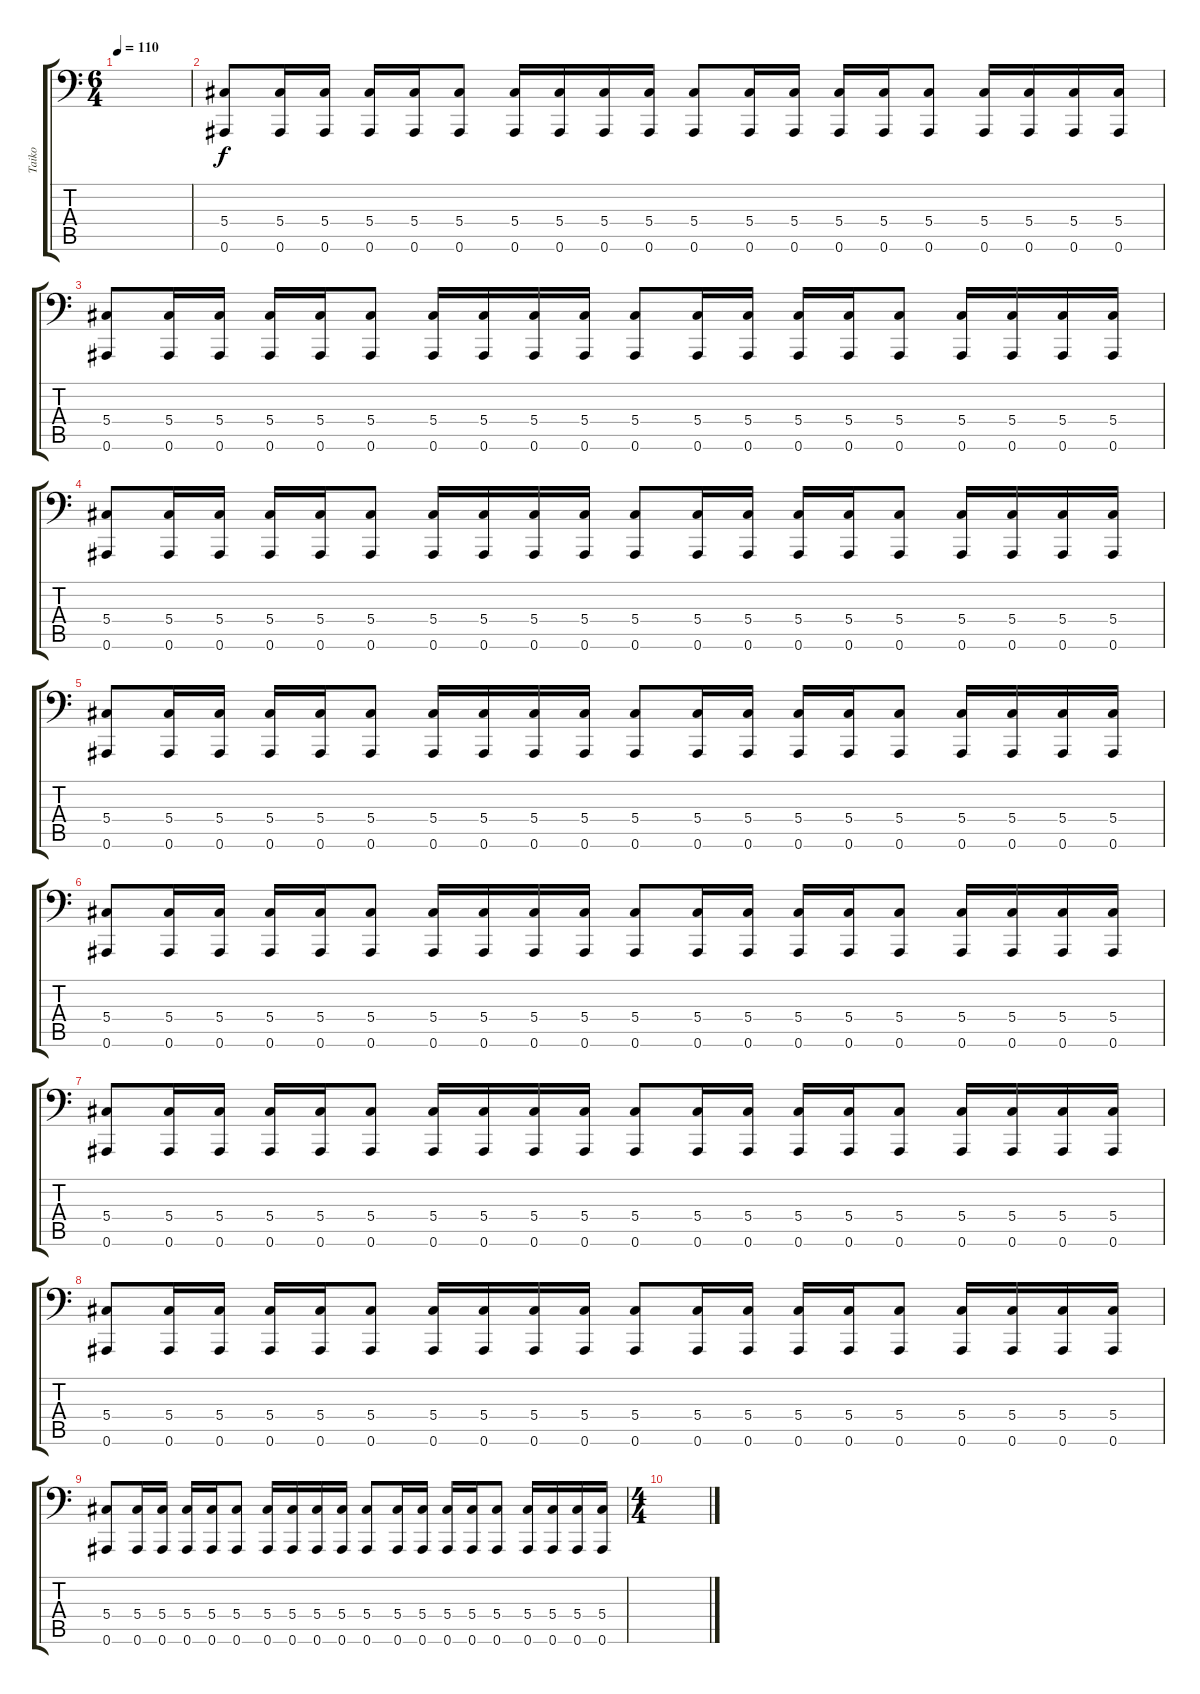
\track ("Taiko" "Taiko") {instrument taikodrum}
\staff {score tabs}
\tuning (Bb3 F3 Db3 Ab2 Eb2 Bb1) {hide}
\ts (6 4)
\tempo 110
\clef f4
\ks c
|
(5.4 0.6).8 (5.4 0.6).16 (5.4 0.6).16 (5.4 0.6).16 (5.4 0.6).16 (5.4 0.6).8 (5.4 0.6).16 (5.4 0.6).16 (5.4 0.6).16 (5.4 0.6).16 (5.4 0.6).8 (5.4 0.6).16 (5.4 0.6).16 (5.4 0.6).16 (5.4 0.6).16 (5.4 0.6).8 (5.4 0.6).16 (5.4 0.6).16 (5.4 0.6).16 (5.4 0.6).16 |
(5.4 0.6).8 (5.4 0.6).16 (5.4 0.6).16 (5.4 0.6).16 (5.4 0.6).16 (5.4 0.6).8 (5.4 0.6).16 (5.4 0.6).16 (5.4 0.6).16 (5.4 0.6).16 (5.4 0.6).8 (5.4 0.6).16 (5.4 0.6).16 (5.4 0.6).16 (5.4 0.6).16 (5.4 0.6).8 (5.4 0.6).16 (5.4 0.6).16 (5.4 0.6).16 (5.4 0.6).16 |
(5.4 0.6).8 (5.4 0.6).16 (5.4 0.6).16 (5.4 0.6).16 (5.4 0.6).16 (5.4 0.6).8 (5.4 0.6).16 (5.4 0.6).16 (5.4 0.6).16 (5.4 0.6).16 (5.4 0.6).8 (5.4 0.6).16 (5.4 0.6).16 (5.4 0.6).16 (5.4 0.6).16 (5.4 0.6).8 (5.4 0.6).16 (5.4 0.6).16 (5.4 0.6).16 (5.4 0.6).16 |
(5.4 0.6).8 (5.4 0.6).16 (5.4 0.6).16 (5.4 0.6).16 (5.4 0.6).16 (5.4 0.6).8 (5.4 0.6).16 (5.4 0.6).16 (5.4 0.6).16 (5.4 0.6).16 (5.4 0.6).8 (5.4 0.6).16 (5.4 0.6).16 (5.4 0.6).16 (5.4 0.6).16 (5.4 0.6).8 (5.4 0.6).16 (5.4 0.6).16 (5.4 0.6).16 (5.4 0.6).16 |
(5.4 0.6).8 (5.4 0.6).16 (5.4 0.6).16 (5.4 0.6).16 (5.4 0.6).16 (5.4 0.6).8 (5.4 0.6).16 (5.4 0.6).16 (5.4 0.6).16 (5.4 0.6).16 (5.4 0.6).8 (5.4 0.6).16 (5.4 0.6).16 (5.4 0.6).16 (5.4 0.6).16 (5.4 0.6).8 (5.4 0.6).16 (5.4 0.6).16 (5.4 0.6).16 (5.4 0.6).16 |
(5.4 0.6).8 (5.4 0.6).16 (5.4 0.6).16 (5.4 0.6).16 (5.4 0.6).16 (5.4 0.6).8 (5.4 0.6).16 (5.4 0.6).16 (5.4 0.6).16 (5.4 0.6).16 (5.4 0.6).8 (5.4 0.6).16 (5.4 0.6).16 (5.4 0.6).16 (5.4 0.6).16 (5.4 0.6).8 (5.4 0.6).16 (5.4 0.6).16 (5.4 0.6).16 (5.4 0.6).16 |
(5.4 0.6).8 (5.4 0.6).16 (5.4 0.6).16 (5.4 0.6).16 (5.4 0.6).16 (5.4 0.6).8 (5.4 0.6).16 (5.4 0.6).16 (5.4 0.6).16 (5.4 0.6).16 (5.4 0.6).8 (5.4 0.6).16 (5.4 0.6).16 (5.4 0.6).16 (5.4 0.6).16 (5.4 0.6).8 (5.4 0.6).16 (5.4 0.6).16 (5.4 0.6).16 (5.4 0.6).16 |
(5.4 0.6).8 (5.4 0.6).16 (5.4 0.6).16 (5.4 0.6).16 (5.4 0.6).16 (5.4 0.6).8 (5.4 0.6).16 (5.4 0.6).16 (5.4 0.6).16 (5.4 0.6).16 (5.4 0.6).8 (5.4 0.6).16 (5.4 0.6).16 (5.4 0.6).16 (5.4 0.6).16 (5.4 0.6).8 (5.4 0.6).16 (5.4 0.6).16 (5.4 0.6).16 (5.4 0.6).16 |
\ts (4 4)
